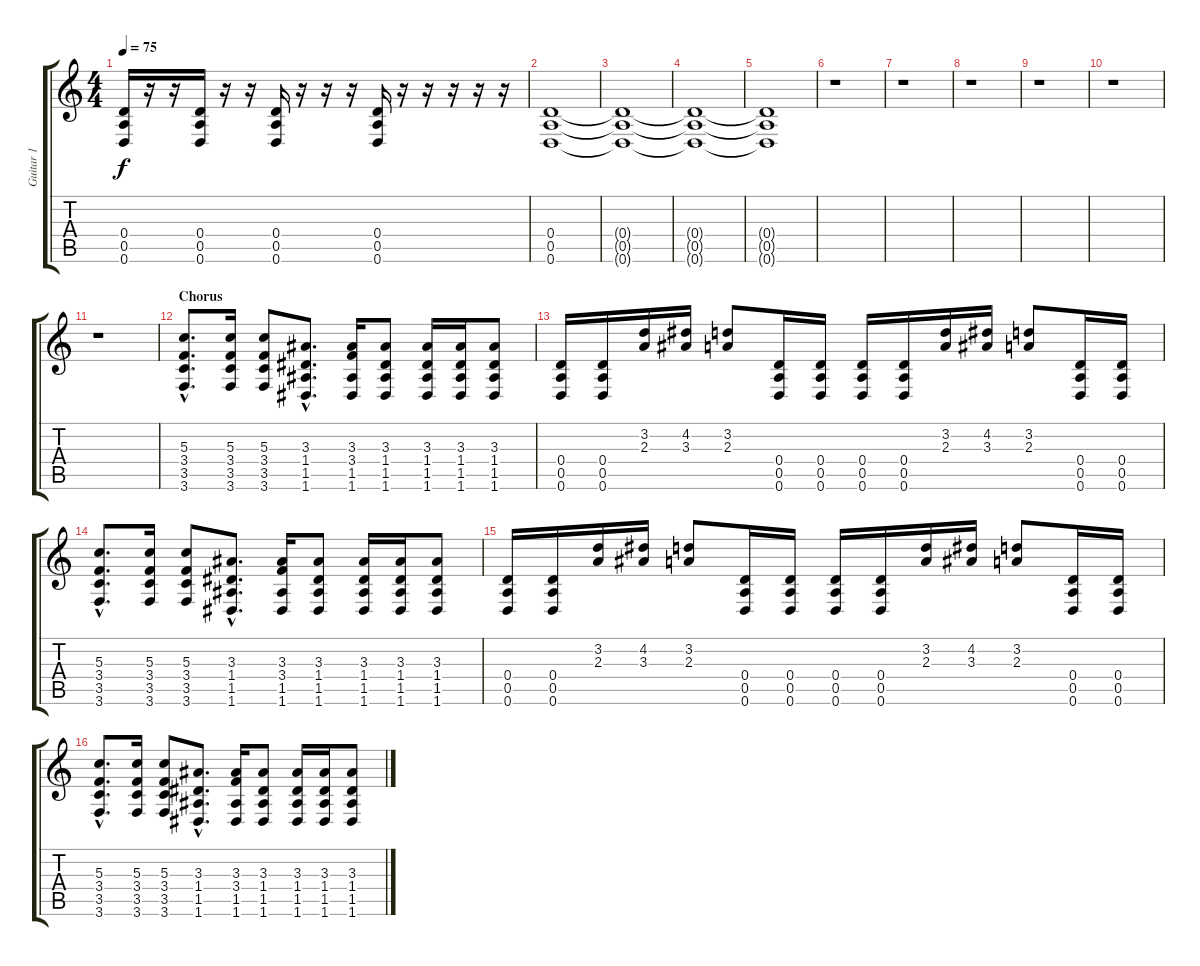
\track ("Guitar 1" "Guitar 1") {instrument distortionguitar}
\staff {score tabs}
\tuning (E4 B3 G3 D3 A2 D2) {hide}
\ts (4 4)
\tempo 75
\clef g2
\ks c
(0.4 0.5 0.6).16{dy f} r.16 r.16 (0.4 0.5 0.6).16 r.16 r.16 (0.4 0.5 0.6).16 r.16 r.16 r.16 (0.4 0.5 0.6).16 r.16 r.16 r.16 r.16 r.16 |
(0.4 0.5 0.6).1 |
(0.4{t} 0.5{t} 0.6{t}).1 |
(0.4{t} 0.5{t} 0.6{t}).1 |
(0.4{t} 0.5{t} 0.6{t}).1 |
r.1 |
r.1 |
r.1 |
r.1 |
r.1 |
r.1 |
\section ("" "Chorus")
(5.3{hac} 3.4{hac} 3.5{hac} 3.6{hac}).8{d} (5.3 3.4 3.5 3.6).16 (5.3 3.4 3.5 3.6).8 (3.3{hac} 1.4{hac} 1.5{hac} 1.6{hac}).8{d} (3.3 3.4 1.5 1.6).16 (3.3 1.4 1.5 1.6).8 (3.3 1.4 1.5 1.6).16 (3.3 1.4 1.5 1.6).16 (3.3 1.4 1.5 1.6).8 |
(0.4 0.5 0.6).16 (0.4 0.5 0.6).16 (3.2 2.3).16 (4.2 3.3).16 (3.2 2.3).8 (0.4 0.5 0.6).16 (0.4 0.5 0.6).16 (0.4 0.5 0.6).16 (0.4 0.5 0.6).16 (3.2 2.3).16 (4.2 3.3).16 (3.2 2.3).8 (0.4 0.5 0.6).16 (0.4 0.5 0.6).16 |
(5.3{hac} 3.4{hac} 3.5{hac} 3.6{hac}).8{d} (5.3 3.4 3.5 3.6).16 (5.3 3.4 3.5 3.6).8 (3.3{hac} 1.4{hac} 1.5{hac} 1.6{hac}).8{d} (3.3 3.4 1.5 1.6).16 (3.3 1.4 1.5 1.6).8 (3.3 1.4 1.5 1.6).16 (3.3 1.4 1.5 1.6).16 (3.3 1.4 1.5 1.6).8 |
(0.4 0.5 0.6).16 (0.4 0.5 0.6).16 (3.2 2.3).16 (4.2 3.3).16 (3.2 2.3).8 (0.4 0.5 0.6).16 (0.4 0.5 0.6).16 (0.4 0.5 0.6).16 (0.4 0.5 0.6).16 (3.2 2.3).16 (4.2 3.3).16 (3.2 2.3).8 (0.4 0.5 0.6).16 (0.4 0.5 0.6).16 |
(5.3{hac} 3.4{hac} 3.5{hac} 3.6{hac}).8{d} (5.3 3.4 3.5 3.6).16 (5.3 3.4 3.5 3.6).8 (3.3{hac} 1.4{hac} 1.5{hac} 1.6{hac}).8{d} (3.3 3.4 1.5 1.6).16 (3.3 1.4 1.5 1.6).8 (3.3 1.4 1.5 1.6).16 (3.3 1.4 1.5 1.6).16 (3.3 1.4 1.5 1.6).8
